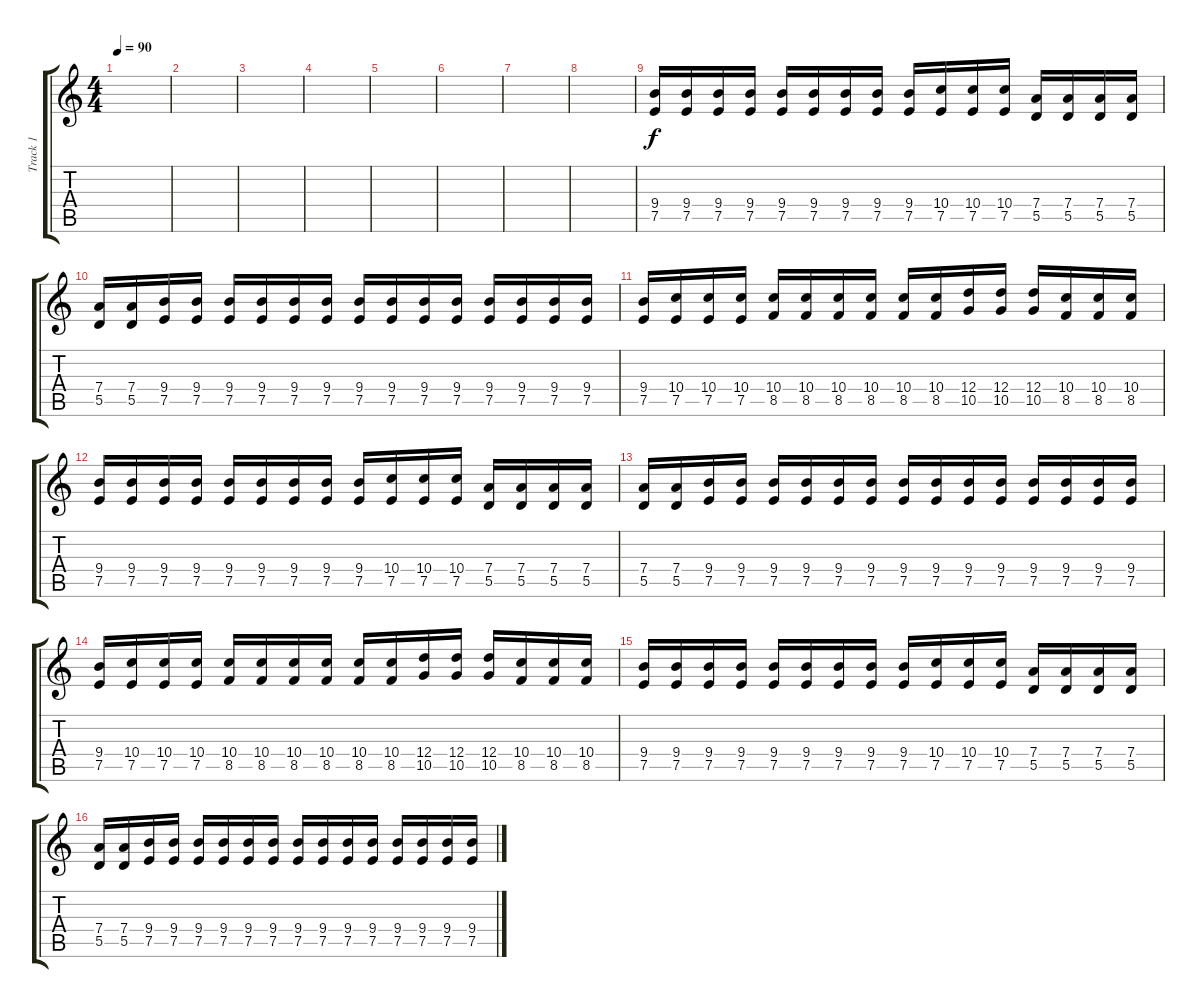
\track ("Track 1" "Track 1") {instrument distortionguitar}
\staff {score tabs}
\tuning (E4 B3 G3 D3 A2 E2) {hide}
\ts (4 4)
\tempo 90
\clef g2
\ks c
|
|
|
|
|
|
|
|
(9.4 7.5).16 (9.4 7.5).16 (9.4 7.5).16 (9.4 7.5).16 (9.4 7.5).16 (9.4 7.5).16 (9.4 7.5).16 (9.4 7.5).16 (9.4 7.5).16 (10.4 7.5).16 (10.4 7.5).16 (10.4 7.5).16 (7.4 5.5).16 (7.4 5.5).16 (7.4 5.5).16 (7.4 5.5).16 |
(7.4 5.5).16 (7.4 5.5).16 (9.4 7.5).16 (9.4 7.5).16 (9.4 7.5).16 (9.4 7.5).16 (9.4 7.5).16 (9.4 7.5).16 (9.4 7.5).16 (9.4 7.5).16 (9.4 7.5).16 (9.4 7.5).16 (9.4 7.5).16 (9.4 7.5).16 (9.4 7.5).16 (9.4 7.5).16 |
(9.4 7.5).16 (10.4 7.5).16 (10.4 7.5).16 (10.4 7.5).16 (10.4 8.5).16 (10.4 8.5).16 (10.4 8.5).16 (10.4 8.5).16 (10.4 8.5).16 (10.4 8.5).16 (12.4 10.5).16 (12.4 10.5).16 (12.4 10.5).16 (10.4 8.5).16 (10.4 8.5).16 (10.4 8.5).16 |
(9.4 7.5).16 (9.4 7.5).16 (9.4 7.5).16 (9.4 7.5).16 (9.4 7.5).16 (9.4 7.5).16 (9.4 7.5).16 (9.4 7.5).16 (9.4 7.5).16 (10.4 7.5).16 (10.4 7.5).16 (10.4 7.5).16 (7.4 5.5).16 (7.4 5.5).16 (7.4 5.5).16 (7.4 5.5).16 |
(7.4 5.5).16 (7.4 5.5).16 (9.4 7.5).16 (9.4 7.5).16 (9.4 7.5).16 (9.4 7.5).16 (9.4 7.5).16 (9.4 7.5).16 (9.4 7.5).16 (9.4 7.5).16 (9.4 7.5).16 (9.4 7.5).16 (9.4 7.5).16 (9.4 7.5).16 (9.4 7.5).16 (9.4 7.5).16 |
(9.4 7.5).16 (10.4 7.5).16 (10.4 7.5).16 (10.4 7.5).16 (10.4 8.5).16 (10.4 8.5).16 (10.4 8.5).16 (10.4 8.5).16 (10.4 8.5).16 (10.4 8.5).16 (12.4 10.5).16 (12.4 10.5).16 (12.4 10.5).16 (10.4 8.5).16 (10.4 8.5).16 (10.4 8.5).16 |
(9.4 7.5).16 (9.4 7.5).16 (9.4 7.5).16 (9.4 7.5).16 (9.4 7.5).16 (9.4 7.5).16 (9.4 7.5).16 (9.4 7.5).16 (9.4 7.5).16 (10.4 7.5).16 (10.4 7.5).16 (10.4 7.5).16 (7.4 5.5).16 (7.4 5.5).16 (7.4 5.5).16 (7.4 5.5).16 |
(7.4 5.5).16 (7.4 5.5).16 (9.4 7.5).16 (9.4 7.5).16 (9.4 7.5).16 (9.4 7.5).16 (9.4 7.5).16 (9.4 7.5).16 (9.4 7.5).16 (9.4 7.5).16 (9.4 7.5).16 (9.4 7.5).16 (9.4 7.5).16 (9.4 7.5).16 (9.4 7.5).16 (9.4 7.5).16
